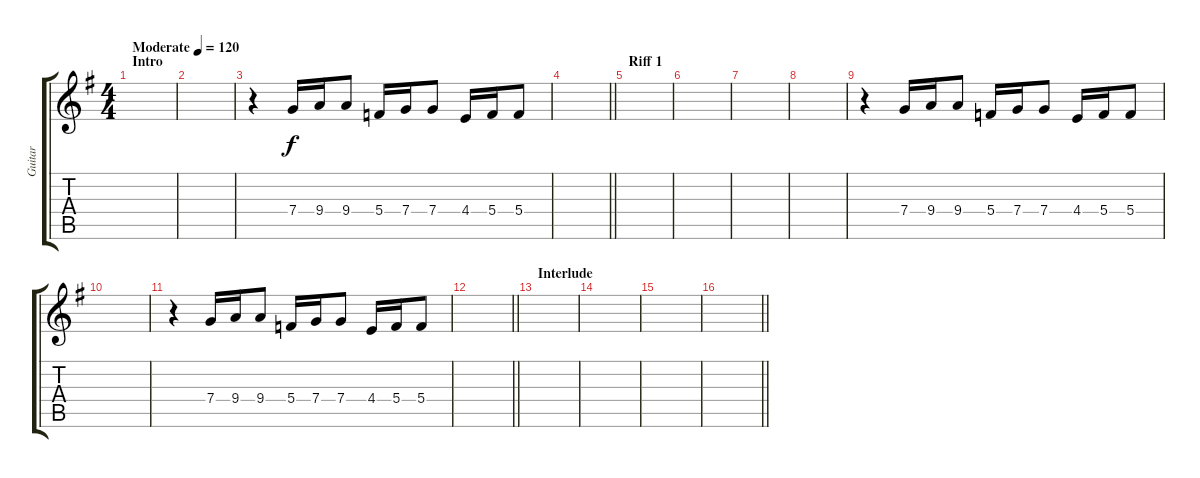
\track ("Guitar" "Guitar") {instrument distortionguitar}
\staff {score tabs}
\tuning (D4 A3 F3 C3 G2 D2) {hide}
\ts (4 4)
\section ("" "Intro")
\tempo (120 "Moderate")
\clef g2
\ks eminor
|
|
r.4 7.4.16 9.4.16 9.4.8 5.4.16 7.4.16 7.4.8 4.4.16 5.4.16 5.4.8 |
\barLineRight lightlight
|
\section ("" "Riff 1")
|
|
|
|
r.4 7.4.16 9.4.16 9.4.8 5.4.16 7.4.16 7.4.8 4.4.16 5.4.16 5.4.8 |
|
r.4 7.4.16 9.4.16 9.4.8 5.4.16 7.4.16 7.4.8 4.4.16 5.4.16 5.4.8 |
\barLineRight lightlight
|
\section ("" "Interlude")
|
|
|
\barLineRight lightlight
